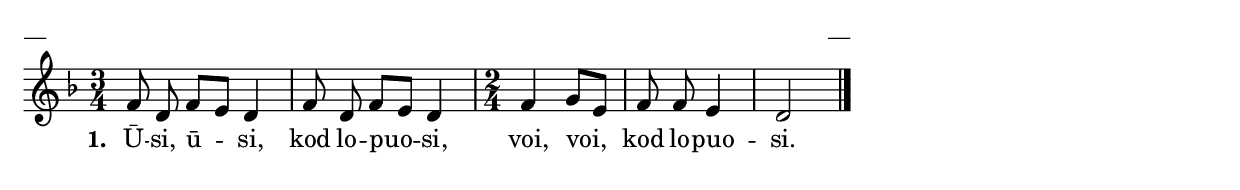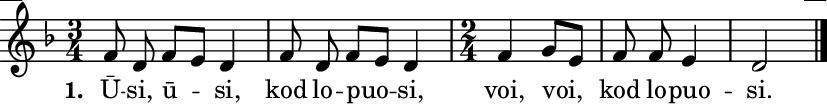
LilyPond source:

\version "2.13.18"
#(ly:set-option 'crop #t)

\paper {
line-width = 14\cm
left-margin = 0.4\cm
between-system-padding = 0.1\cm
between-system-space = 0.1\cm
}
% SBTZK, p.20
\layout {
indent = #0
ragged-last = ##f
}


voiceA = \relative c' {
\clef "treble"
\key f \major
\time 3/4
f8 d f [e] d4 | f8 d f [e] d4 | \time 2/4 f g8 [e] | f f e4 | d2 \bar"|."
}

lyricA = \lyricmode {
\set stanza = "1. "
Ū -- si, ū -- si, kod lo -- puo -- si, voi, voi, kod lo -- puo -- si.
}


fullScore = <<
%\new ChordNames { \chordsA }
\new Staff {
<<
\new Voice = "voiceA" { \oneVoice \autoBeamOff \voiceA }
\new Lyrics \lyricsto "voiceA"  \lyricA
%\new Voice = "voiceB" { \voiceTwo \autoBeamOff \voiceB }
>>
}
>>



\score {
\fullScore
\header { piece = "__" opus = "__" }
}
\markup { \with-color #(x11-color 'white) \sans \smaller "__" }
\score {
\unfoldRepeats
\fullScore
\midi {
\context { \Staff \remove "Staff_performer" }
\context { \Voice \consists "Staff_performer" }
}
}


